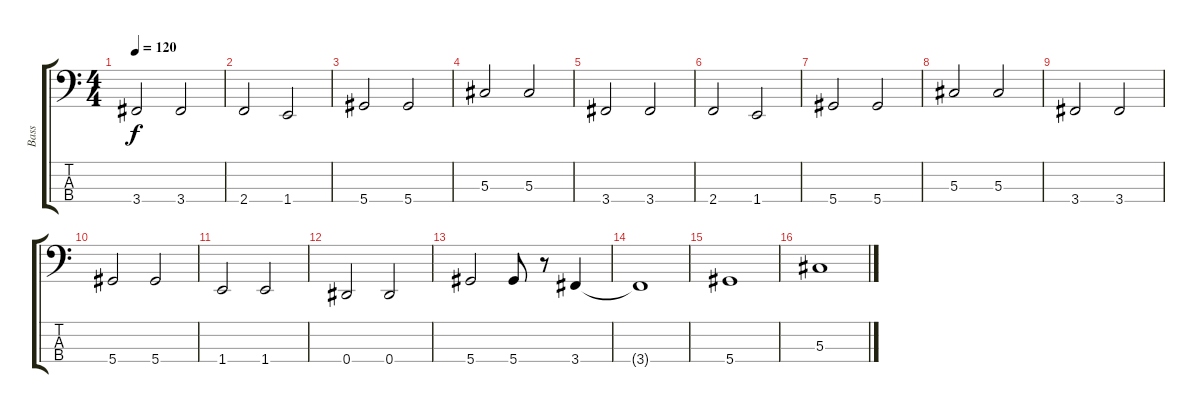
\track ("Bass" "Bass") {instrument electricbassfinger}
\staff {score tabs}
\tuning (Gb2 Db2 Ab1 Eb1) {hide}
\ts (4 4)
\tempo 120
\clef f4
\ks c
3.4.2{dy f} 3.4.2 |
2.4.2 1.4.2 |
5.4.2 5.4.2 |
5.3.2 5.3.2 |
3.4.2 3.4.2 |
2.4.2 1.4.2 |
5.4.2 5.4.2 |
5.3.2 5.3.2 |
3.4.2 3.4.2 |
5.4.2 5.4.2 |
1.4.2 1.4.2 |
0.4.2 0.4.2 |
5.4.2 5.4.8 r.8 3.4.4 |
3.4{t}.1 |
5.4.1 |
5.3.1
